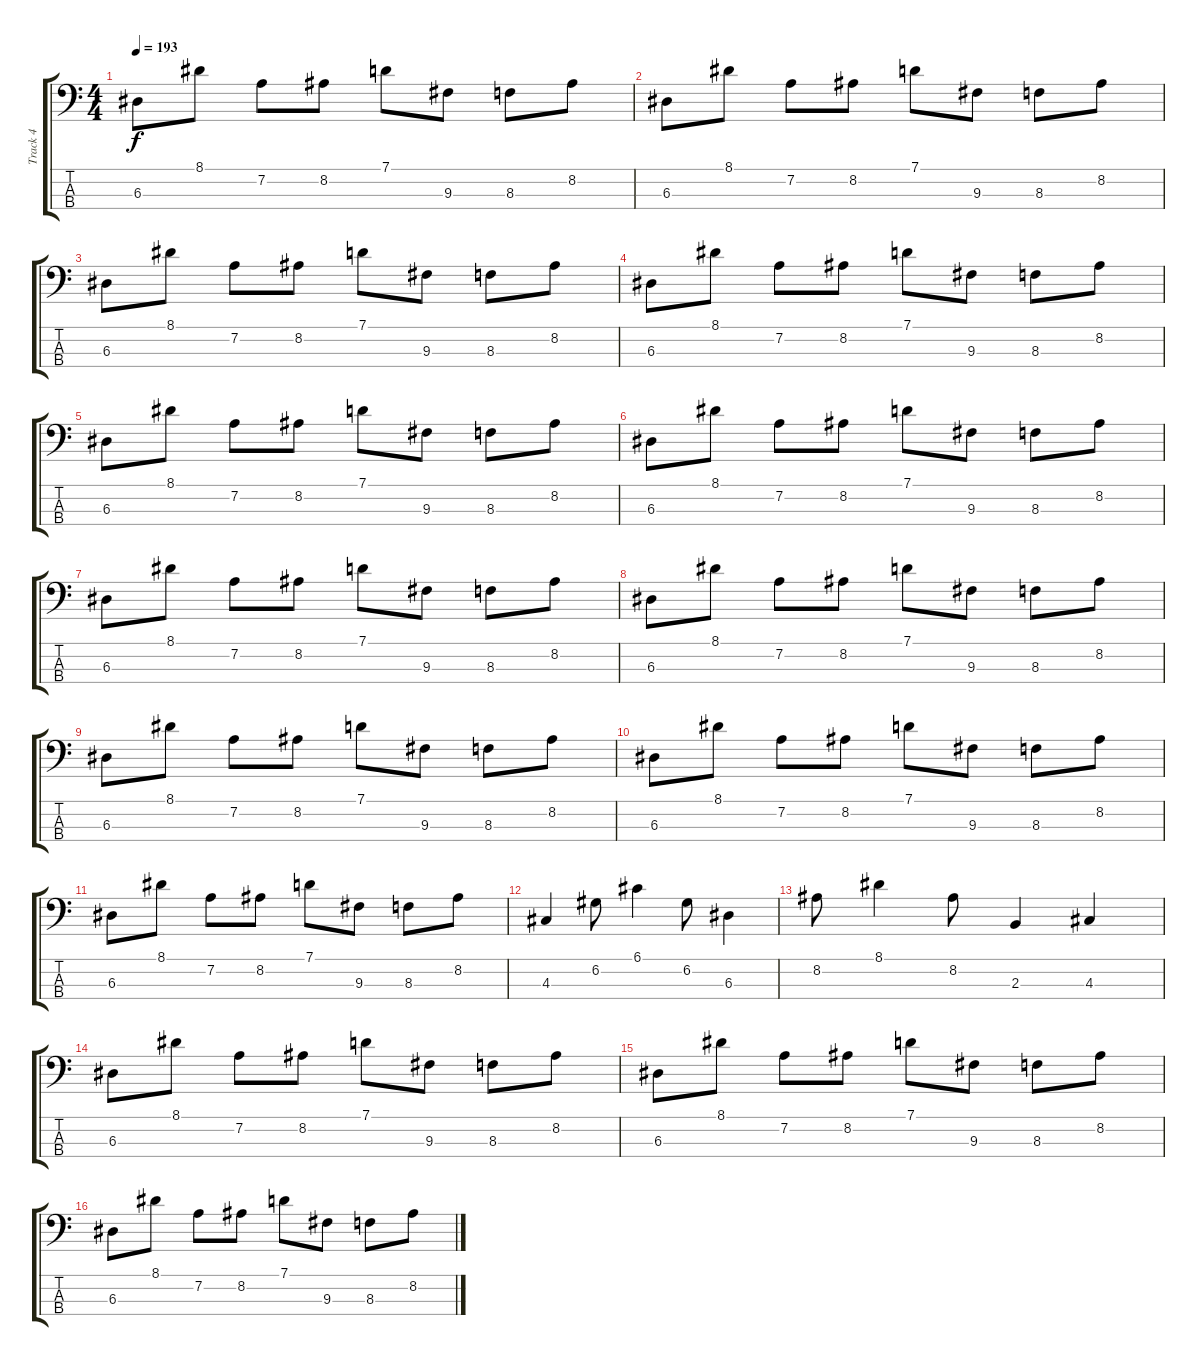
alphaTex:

\track ("Track 4" "Track 4") {instrument synthbass2}
\staff {score tabs}
\tuning (G2 D2 A1 E1) {hide}
\ts (4 4)
\tempo 193
\clef f4
\ks c
6.3.8{dy f} 8.1.8 7.2.8 8.2.8 7.1.8 9.3.8 8.3.8 8.2.8 |
6.3.8 8.1.8 7.2.8 8.2.8 7.1.8 9.3.8 8.3.8 8.2.8 |
6.3.8 8.1.8 7.2.8 8.2.8 7.1.8 9.3.8 8.3.8 8.2.8 |
6.3.8 8.1.8 7.2.8 8.2.8 7.1.8 9.3.8 8.3.8 8.2.8 |
6.3.8 8.1.8 7.2.8 8.2.8 7.1.8 9.3.8 8.3.8 8.2.8 |
6.3.8 8.1.8 7.2.8 8.2.8 7.1.8 9.3.8 8.3.8 8.2.8 |
6.3.8 8.1.8 7.2.8 8.2.8 7.1.8 9.3.8 8.3.8 8.2.8 |
6.3.8 8.1.8 7.2.8 8.2.8 7.1.8 9.3.8 8.3.8 8.2.8 |
6.3.8 8.1.8 7.2.8 8.2.8 7.1.8 9.3.8 8.3.8 8.2.8 |
6.3.8 8.1.8 7.2.8 8.2.8 7.1.8 9.3.8 8.3.8 8.2.8 |
6.3.8 8.1.8 7.2.8 8.2.8 7.1.8 9.3.8 8.3.8 8.2.8 |
4.3.4 6.2.8 6.1.4 6.2.8 6.3.4 |
8.2.8 8.1.4 8.2.8 2.3.4 4.3.4 |
6.3.8 8.1.8 7.2.8 8.2.8 7.1.8 9.3.8 8.3.8 8.2.8 |
6.3.8 8.1.8 7.2.8 8.2.8 7.1.8 9.3.8 8.3.8 8.2.8 |
6.3.8 8.1.8 7.2.8 8.2.8 7.1.8 9.3.8 8.3.8 8.2.8
